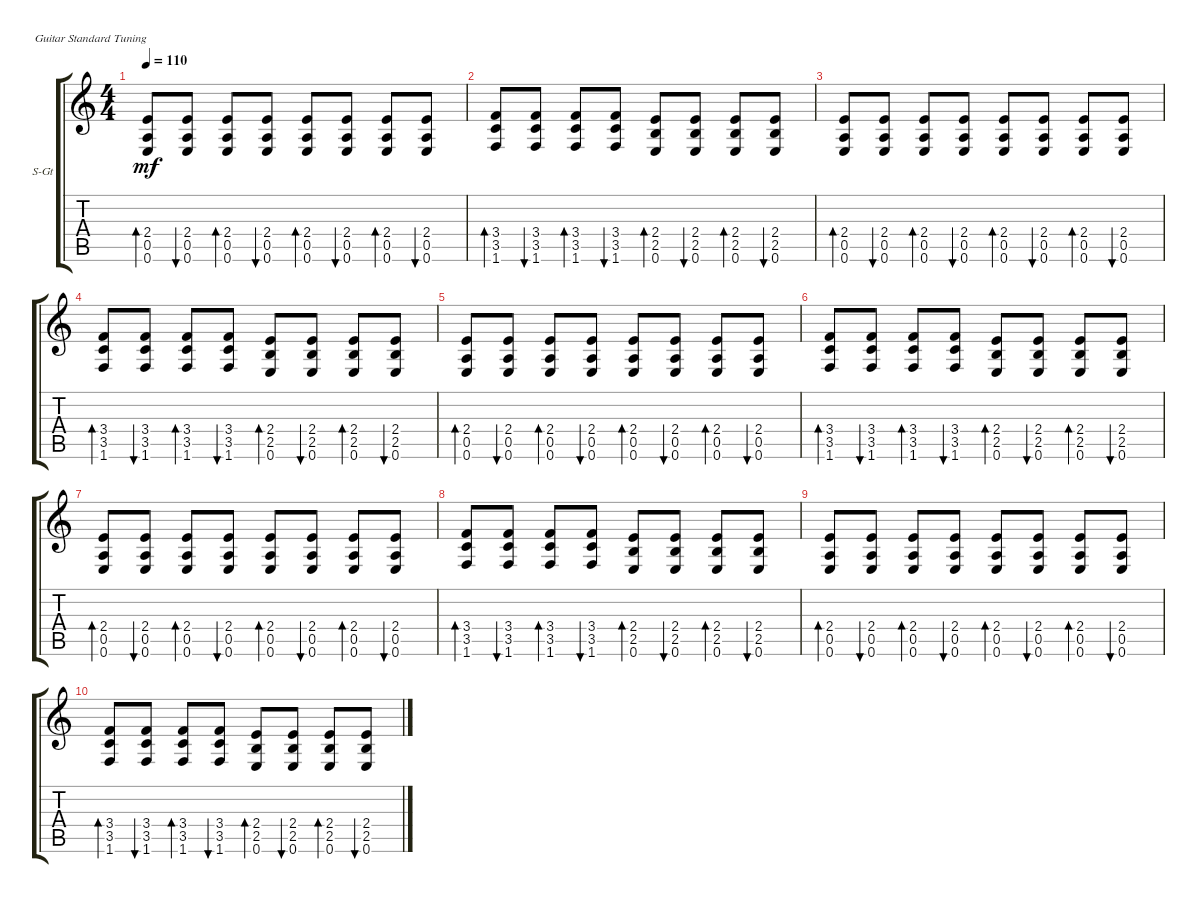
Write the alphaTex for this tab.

\defaultSystemsLayout 4
\bracketExtendMode groupsimilarinstruments
\firstSystemTrackNameOrientation horizontal
\otherSystemsTrackNameOrientation horizontal
\track ("В. Бутусов (гитара)" "S-Gt") {instrument acousticguitarsteel}
\staff {score tabs}
\tuning (E4 B3 G3 D3 A2 E2)
\ts (4 4)
\tempo 110
\clef g2
\ks c
(0.6 0.5 2.4).8{bd 73 dy mf} (0.6 0.5 2.4).8{bu 72} (0.6 0.5 2.4).8{bd 73} (0.6 0.5 2.4).8{bu 72} (0.6 0.5 2.4).8{bd 73} (0.6 0.5 2.4).8{bu 72} (0.6 0.5 2.4).8{bd 73} (0.6 0.5 2.4).8{bu 72} |
(1.6 3.5 3.4).8{bd 72} (1.6 3.5 3.4).8{bu 72} (1.6 3.5 3.4).8{bd 72} (1.6 3.5 3.4).8{bu 72} (0.6 2.5 2.4).8{bd 72} (0.6 2.5 2.4).8{bu 72} (0.6 2.5 2.4).8{bd 72} (0.6 2.5 2.4).8{bu 72} |
(0.6 0.5 2.4).8{bd 73} (0.6 0.5 2.4).8{bu 72} (0.6 0.5 2.4).8{bd 73} (0.6 0.5 2.4).8{bu 72} (0.6 0.5 2.4).8{bd 73} (0.6 0.5 2.4).8{bu 72} (0.6 0.5 2.4).8{bd 73} (0.6 0.5 2.4).8{bu 72} |
(1.6 3.5 3.4).8{bd 72} (1.6 3.5 3.4).8{bu 72} (1.6 3.5 3.4).8{bd 72} (1.6 3.5 3.4).8{bu 72} (0.6 2.5 2.4).8{bd 72} (0.6 2.5 2.4).8{bu 72} (0.6 2.5 2.4).8{bd 72} (0.6 2.5 2.4).8{bu 72} |
(0.6 0.5 2.4).8{bd 73} (0.6 0.5 2.4).8{bu 72} (0.6 0.5 2.4).8{bd 73} (0.6 0.5 2.4).8{bu 72} (0.6 0.5 2.4).8{bd 73} (0.6 0.5 2.4).8{bu 72} (0.6 0.5 2.4).8{bd 73} (0.6 0.5 2.4).8{bu 72} |
(1.6 3.5 3.4).8{bd 72} (1.6 3.5 3.4).8{bu 72} (1.6 3.5 3.4).8{bd 72} (1.6 3.5 3.4).8{bu 72} (0.6 2.5 2.4).8{bd 72} (0.6 2.5 2.4).8{bu 72} (0.6 2.5 2.4).8{bd 72} (0.6 2.5 2.4).8{bu 72} |
(0.6 0.5 2.4).8{bd 73} (0.6 0.5 2.4).8{bu 72} (0.6 0.5 2.4).8{bd 73} (0.6 0.5 2.4).8{bu 72} (0.6 0.5 2.4).8{bd 73} (0.6 0.5 2.4).8{bu 72} (0.6 0.5 2.4).8{bd 73} (0.6 0.5 2.4).8{bu 72} |
(1.6 3.5 3.4).8{bd 72} (1.6 3.5 3.4).8{bu 72} (1.6 3.5 3.4).8{bd 72} (1.6 3.5 3.4).8{bu 72} (0.6 2.5 2.4).8{bd 72} (0.6 2.5 2.4).8{bu 72} (0.6 2.5 2.4).8{bd 72} (0.6 2.5 2.4).8{bu 72} |
(0.6 0.5 2.4).8{bd 73} (0.6 0.5 2.4).8{bu 72} (0.6 0.5 2.4).8{bd 73} (0.6 0.5 2.4).8{bu 72} (0.6 0.5 2.4).8{bd 73} (0.6 0.5 2.4).8{bu 72} (0.6 0.5 2.4).8{bd 73} (0.6 0.5 2.4).8{bu 72} |
(1.6 3.5 3.4).8{bd 72} (1.6 3.5 3.4).8{bu 72} (1.6 3.5 3.4).8{bd 72} (1.6 3.5 3.4).8{bu 72} (0.6 2.5 2.4).8{bd 72} (0.6 2.5 2.4).8{bu 72} (0.6 2.5 2.4).8{bd 72} (0.6 2.5 2.4).8{bu 72}
